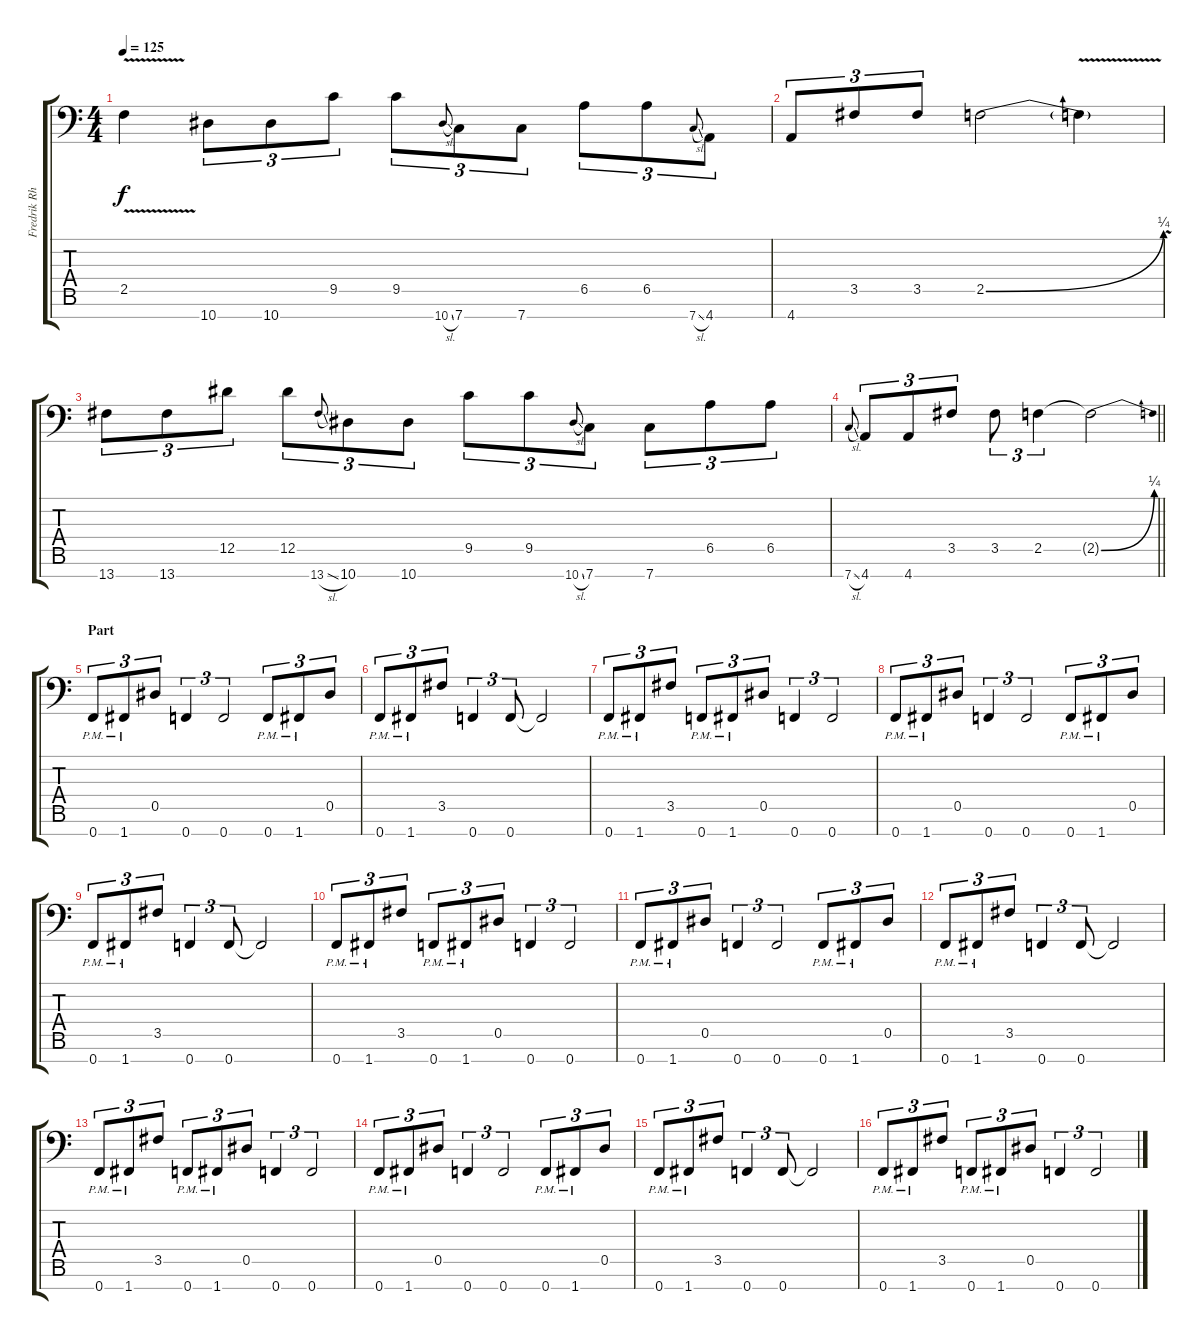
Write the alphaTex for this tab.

\track ("Fredrik Rhythm" "Fredrik Rh") {instrument distortionguitar}
\staff {score tabs}
\tuning (Bb3 Gb3 Db3 Ab2 Eb2 Bb1 F1) {hide}
\ts (4 4)
\tempo 125
\clef f4
\ks c
2.5{v t}.4{dy f} 10.7.8{tu (3 2)} 10.7.8{tu (3 2)} 9.5.8{tu (3 2)} 9.5.8{tu (3 2)} 10.7{sl}.8{gr onbeat} 7.7.8{tu (3 2)} 7.7.8{tu (3 2)} 6.5.8{tu (3 2)} 6.5.8{tu (3 2)} 7.7{sl}.8{gr onbeat} 4.7.8{tu (3 2)} |
4.7.8{tu (3 2)} 3.5.8{tu (3 2)} 3.5.8{tu (3 2)} 2.5{be (bend 0 0 60 1)}.2 2.5{v t}.4 |
13.7.8{tu (3 2)} 13.7.8{tu (3 2)} 12.5.8{tu (3 2)} 12.5.8{tu (3 2)} 13.7{sl}.8{gr onbeat} 10.7.8{tu (3 2)} 10.7.8{tu (3 2)} 9.5.8{tu (3 2)} 9.5.8{tu (3 2)} 10.7{sl}.8{gr onbeat} 7.7.8{tu (3 2)} 7.7.8{tu (3 2)} 6.5.8{tu (3 2)} 6.5.8{tu (3 2)} |
\barLineRight lightlight
7.7{sl}.8{gr onbeat} 4.7.8{tu (3 2)} 4.7.8{tu (3 2)} 3.5.8{tu (3 2)} 3.5.8{tu (3 2)} 2.5.4{tu (3 2)} 2.5{be (bend 0 0 60 1) t}.2 |
\section ("" "Part")
0.7{pm}.8{tu (3 2)} 1.7{pm}.8{tu (3 2)} 0.5.8{tu (3 2)} 0.7.4{tu (3 2)} 0.7.2{tu (3 2)} 0.7{pm}.8{tu (3 2)} 1.7{pm}.8{tu (3 2)} 0.5.8{tu (3 2)} |
0.7{pm}.8{tu (3 2)} 1.7{pm}.8{tu (3 2)} 3.5.8{tu (3 2)} 0.7.4{tu (3 2)} 0.7.8{tu (3 2)} 0.7{t}.2 |
0.7{pm}.8{tu (3 2)} 1.7{pm}.8{tu (3 2)} 3.5.8{tu (3 2)} 0.7{pm}.8{tu (3 2)} 1.7{pm}.8{tu (3 2)} 0.5.8{tu (3 2)} 0.7.4{tu (3 2)} 0.7.2{tu (3 2)} |
0.7{pm}.8{tu (3 2)} 1.7{pm}.8{tu (3 2)} 0.5.8{tu (3 2)} 0.7.4{tu (3 2)} 0.7.2{tu (3 2)} 0.7{pm}.8{tu (3 2)} 1.7{pm}.8{tu (3 2)} 0.5.8{tu (3 2)} |
0.7{pm}.8{tu (3 2)} 1.7{pm}.8{tu (3 2)} 3.5.8{tu (3 2)} 0.7.4{tu (3 2)} 0.7.8{tu (3 2)} 0.7{t}.2 |
0.7{pm}.8{tu (3 2)} 1.7{pm}.8{tu (3 2)} 3.5.8{tu (3 2)} 0.7{pm}.8{tu (3 2)} 1.7{pm}.8{tu (3 2)} 0.5.8{tu (3 2)} 0.7.4{tu (3 2)} 0.7.2{tu (3 2)} |
0.7{pm}.8{tu (3 2)} 1.7{pm}.8{tu (3 2)} 0.5.8{tu (3 2)} 0.7.4{tu (3 2)} 0.7.2{tu (3 2)} 0.7{pm}.8{tu (3 2)} 1.7{pm}.8{tu (3 2)} 0.5.8{tu (3 2)} |
0.7{pm}.8{tu (3 2)} 1.7{pm}.8{tu (3 2)} 3.5.8{tu (3 2)} 0.7.4{tu (3 2)} 0.7.8{tu (3 2)} 0.7{t}.2 |
0.7{pm}.8{tu (3 2)} 1.7{pm}.8{tu (3 2)} 3.5.8{tu (3 2)} 0.7{pm}.8{tu (3 2)} 1.7{pm}.8{tu (3 2)} 0.5.8{tu (3 2)} 0.7.4{tu (3 2)} 0.7.2{tu (3 2)} |
0.7{pm}.8{tu (3 2)} 1.7{pm}.8{tu (3 2)} 0.5.8{tu (3 2)} 0.7.4{tu (3 2)} 0.7.2{tu (3 2)} 0.7{pm}.8{tu (3 2)} 1.7{pm}.8{tu (3 2)} 0.5.8{tu (3 2)} |
0.7{pm}.8{tu (3 2)} 1.7{pm}.8{tu (3 2)} 3.5.8{tu (3 2)} 0.7.4{tu (3 2)} 0.7.8{tu (3 2)} 0.7{t}.2 |
0.7{pm}.8{tu (3 2)} 1.7{pm}.8{tu (3 2)} 3.5.8{tu (3 2)} 0.7{pm}.8{tu (3 2)} 1.7{pm}.8{tu (3 2)} 0.5.8{tu (3 2)} 0.7.4{tu (3 2)} 0.7.2{tu (3 2)}
